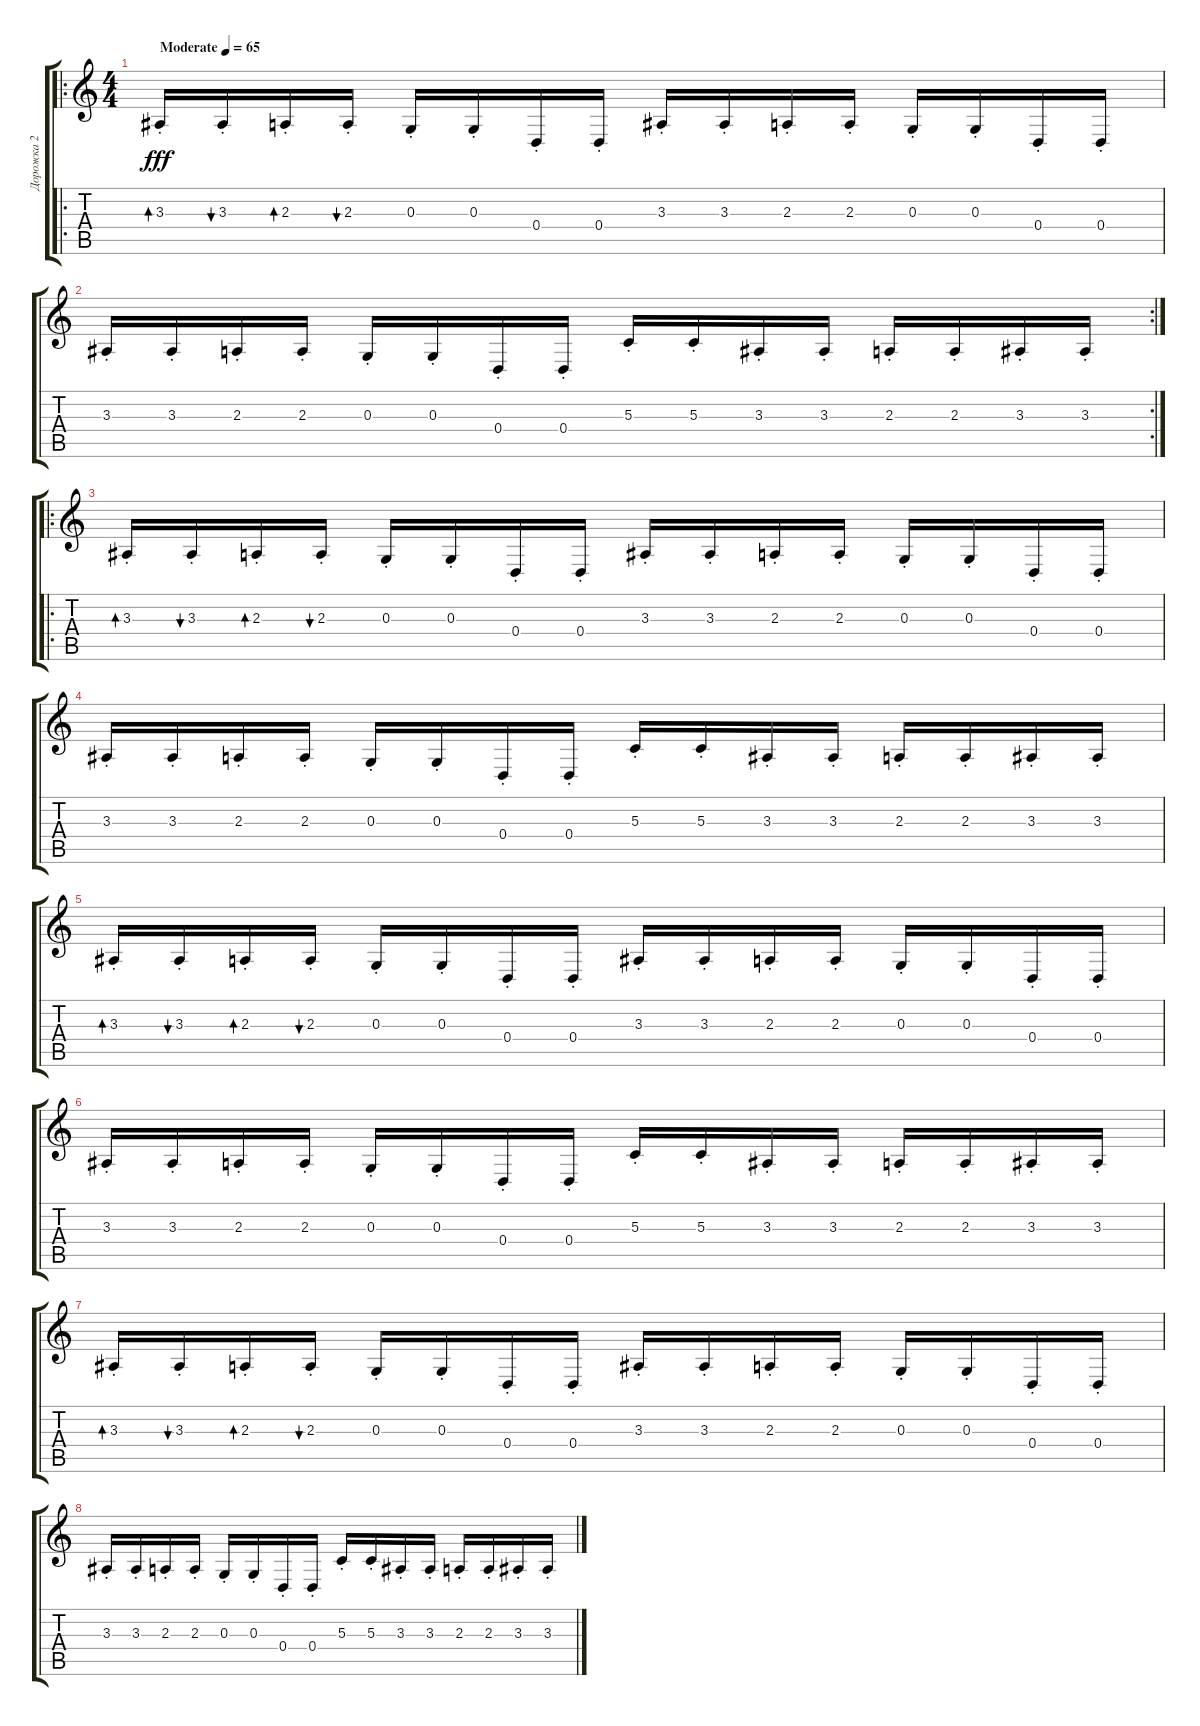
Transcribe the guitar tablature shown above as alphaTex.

\track ("Дорожка 2" "Дорожка 2") {instrument orchestralharp}
\staff {score tabs}
\tuning (E4 B3 G3 D3 A2 E2) {hide}
\ro
\ts (4 4)
\tempo (65 "Moderate")
\clef g2
\ks c
3.3{st}.16{bd 60 dy fff instrument orchestralharp} 3.3{st}.16{bu 60} 2.3{st}.16{bd 60} 2.3{st}.16{bu 60} 0.3{st}.16 0.3{st}.16 0.4{st}.16 0.4{st}.16 3.3{st}.16 3.3{st}.16 2.3{st}.16 2.3{st}.16 0.3{st}.16 0.3{st}.16 0.4{st}.16 0.4{st}.16 |
\rc 2
3.3{st}.16 3.3{st}.16 2.3{st}.16 2.3{st}.16 0.3{st}.16 0.3{st}.16 0.4{st}.16 0.4{st}.16 5.3{st}.16 5.3{st}.16 3.3{st}.16 3.3{st}.16 2.3{st}.16 2.3{st}.16 3.3{st}.16 3.3{st}.16 |
\ro
3.3{st}.16{bd 60} 3.3{st}.16{bu 60} 2.3{st}.16{bd 60} 2.3{st}.16{bu 60} 0.3{st}.16 0.3{st}.16 0.4{st}.16 0.4{st}.16 3.3{st}.16 3.3{st}.16 2.3{st}.16 2.3{st}.16 0.3{st}.16 0.3{st}.16 0.4{st}.16 0.4{st}.16 |
3.3{st}.16 3.3{st}.16 2.3{st}.16 2.3{st}.16 0.3{st}.16 0.3{st}.16 0.4{st}.16 0.4{st}.16 5.3{st}.16 5.3{st}.16 3.3{st}.16 3.3{st}.16 2.3{st}.16 2.3{st}.16 3.3{st}.16 3.3{st}.16 |
3.3{st}.16{bd 60} 3.3{st}.16{bu 60} 2.3{st}.16{bd 60} 2.3{st}.16{bu 60} 0.3{st}.16 0.3{st}.16 0.4{st}.16 0.4{st}.16 3.3{st}.16 3.3{st}.16 2.3{st}.16 2.3{st}.16 0.3{st}.16 0.3{st}.16 0.4{st}.16 0.4{st}.16 |
3.3{st}.16 3.3{st}.16 2.3{st}.16 2.3{st}.16 0.3{st}.16 0.3{st}.16 0.4{st}.16 0.4{st}.16 5.3{st}.16 5.3{st}.16 3.3{st}.16 3.3{st}.16 2.3{st}.16 2.3{st}.16 3.3{st}.16 3.3{st}.16 |
3.3{st}.16{bd 60} 3.3{st}.16{bu 60} 2.3{st}.16{bd 60} 2.3{st}.16{bu 60} 0.3{st}.16 0.3{st}.16 0.4{st}.16 0.4{st}.16 3.3{st}.16 3.3{st}.16 2.3{st}.16 2.3{st}.16 0.3{st}.16 0.3{st}.16 0.4{st}.16 0.4{st}.16 |
3.3{st}.16 3.3{st}.16 2.3{st}.16 2.3{st}.16 0.3{st}.16 0.3{st}.16 0.4{st}.16 0.4{st}.16 5.3{st}.16 5.3{st}.16 3.3{st}.16 3.3{st}.16 2.3{st}.16 2.3{st}.16 3.3{st}.16 3.3{st}.16
